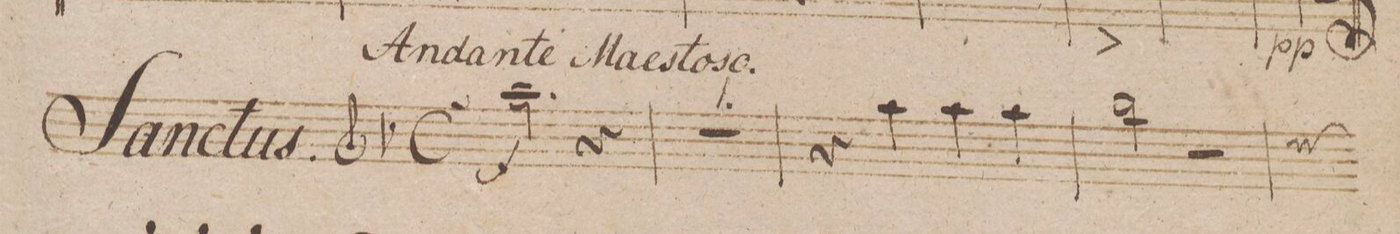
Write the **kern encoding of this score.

**kern	**dynam
*I"Flauto 2do	*
*clefG2	*
*k[b-]	*
*met(c)	*
*M4/4	*
*2\right	*
2.aa\	f
4r	.
=2	=2
1r	.
=3	=3
4r	.
4aa\	.
4aa\	.
4aa\	.
=4	=4
2bb-\	.
2r	.
=5	=5
*-	*-
